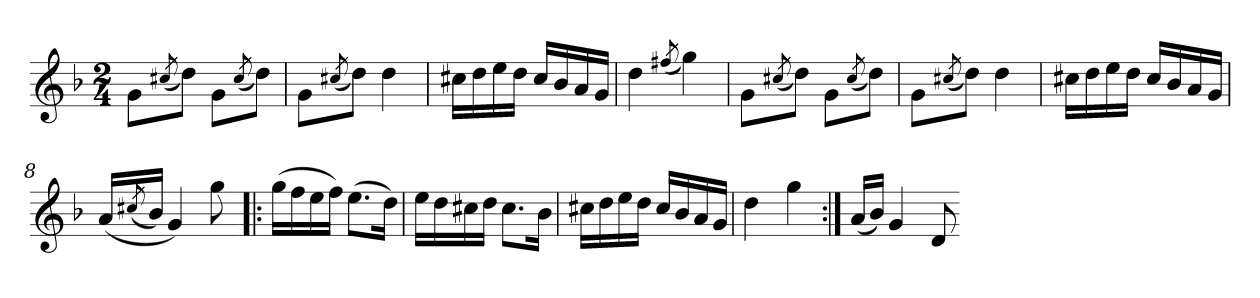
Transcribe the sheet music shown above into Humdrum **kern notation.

**kern
*part1
*staff1
*clefG2
*k[b-]
*G:dor
*M2/4
=1
8gL
(8qcc#X/
8ddJ)
8gL
(8qcc#/
8ddJ)
=2
8gL
(8qcc#X/
8ddJ)
4dd
=3
16cc#XLL
16dd
16ee
16ddJJ
16cc#LL
16b-
16a
16gJJ
=4
4dd
(8qff#X/
4gg)
=5
8gL
(8qcc#X/
8ddJ)
8gL
(8qcc#/
8ddJ)
=6
8gL
(8qcc#X/
8ddJ)
4dd
=7
16cc#XLL
16dd
16ee
16ddJJ
16cc#LL
16b-
16a
16gJJ
=8
(16aLL
(8qcc#X/
16b-JJ)
4g)
8gg
=9!|:
(16ggLL
16ff
16ee
16ffJJ)
(8.eeL
16ddJk)
=10
16eeLL
16dd
16cc#X
16ddJJ
8.cc#L
16b-Jk
=11
16cc#XLL
16dd
16ee
16ddJJ
16cc#LL
16b-
16a
16gJJ
=12
4dd
4gg
=13:|!
(16aLL
16b-JJ)
4g
8d
=-
*-
